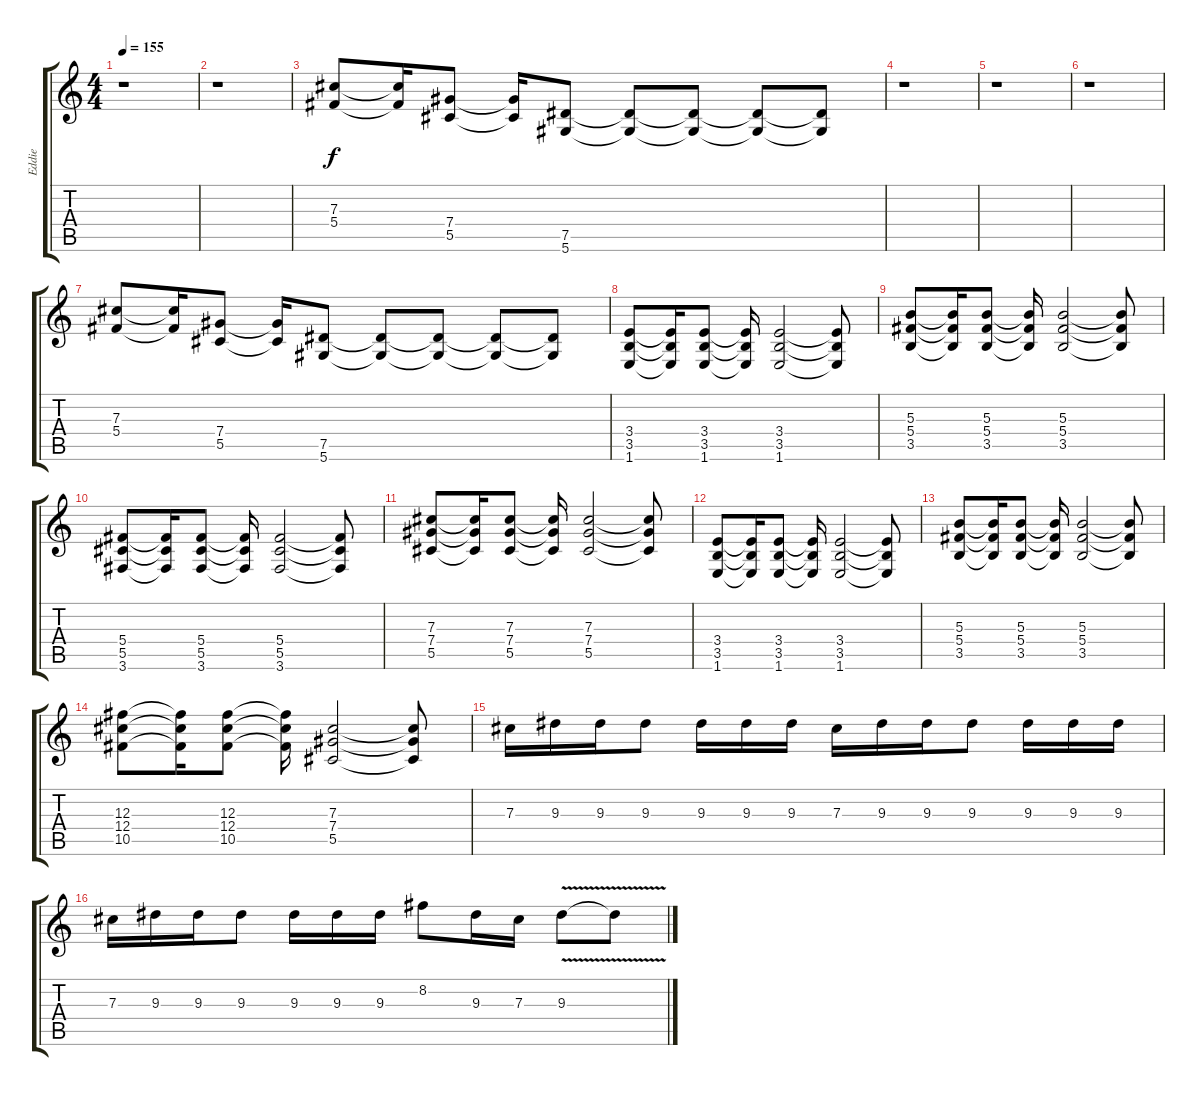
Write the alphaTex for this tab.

\track ("Eddie" "Eddie") {instrument overdrivenguitar}
\staff {score tabs}
\tuning (Eb4 Bb3 Gb3 Db3 Ab2 Eb2) {hide}
\ts (4 4)
\tempo 155
\clef g2
\ks c
r.1{dy f} |
r.1 |
(7.3 5.4).8 (7.3{t} 5.4{t}).16 (7.4 5.5).8 (7.4{t} 5.5{t}).16 (7.5 5.6).8 (7.5{t} 5.6{t}).8 (7.5{t} 5.6{t}).8 (7.5{t} 5.6{t}).8 (7.5{t} 5.6{t}).8 |
r.1 |
r.1 |
r.1 |
(7.3 5.4).8 (7.3{t} 5.4{t}).16 (7.4 5.5).8 (7.4{t} 5.5{t}).16 (7.5 5.6).8 (7.5{t} 5.6{t}).8 (7.5{t} 5.6{t}).8 (7.5{t} 5.6{t}).8 (7.5{t} 5.6{t}).8 |
(3.4 3.5 1.6).8 (3.4{t} 3.5{t} 1.6{t}).16 (3.4 3.5 1.6).8 (3.4{t} 3.5{t} 1.6{t}).16 (3.4 3.5 1.6).2 (3.4{t} 3.5{t} 1.6{t}).8 |
(5.3 5.4 3.5).8 (5.3{t} 5.4{t} 3.5{t}).16 (5.3 5.4 3.5).8 (5.3{t} 5.4{t} 3.5{t}).16 (5.3 5.4 3.5).2 (5.3{t} 5.4{t} 3.5{t}).8 |
(5.4 5.5 3.6).8 (5.4{t} 5.5{t} 3.6{t}).16 (5.4 5.5 3.6).8 (5.4{t} 5.5{t} 3.6{t}).16 (5.4 5.5 3.6).2 (5.4{t} 5.5{t} 3.6{t}).8 |
(7.3 7.4 5.5).8 (7.3{t} 7.4{t} 5.5{t}).16 (7.3 7.4 5.5).8 (7.3{t} 7.4{t} 5.5{t}).16 (7.3 7.4 5.5).2 (7.3{t} 7.4{t} 5.5{t}).8 |
(3.4 3.5 1.6).8 (3.4{t} 3.5{t} 1.6{t}).16 (3.4 3.5 1.6).8 (3.4{t} 3.5{t} 1.6{t}).16 (3.4 3.5 1.6).2 (3.4{t} 3.5{t} 1.6{t}).8 |
(5.3 5.4 3.5).8 (5.3{t} 5.4{t} 3.5{t}).16 (5.3 5.4 3.5).8 (5.3{t} 5.4{t} 3.5{t}).16 (5.3 5.4 3.5).2 (5.3{t} 5.4{t} 3.5{t}).8 |
(12.3 12.4 10.5).8 (12.3{t} 12.4{t} 10.5{t}).16 (12.3 12.4 10.5).8 (12.3{t} 12.4{t} 10.5{t}).16 (7.3 7.4 5.5).2 (7.3{t} 7.4{t} 5.5{t}).8 |
7.3.16 9.3.16 9.3.16 9.3.8 9.3.16 9.3.16 9.3.16 7.3.16 9.3.16 9.3.16 9.3.8 9.3.16 9.3.16 9.3.16 |
7.3.16 9.3.16 9.3.16 9.3.8 9.3.16 9.3.16 9.3.16 8.2.8 9.3.16 7.3.16 9.3{v}.8 9.3{t}.8
